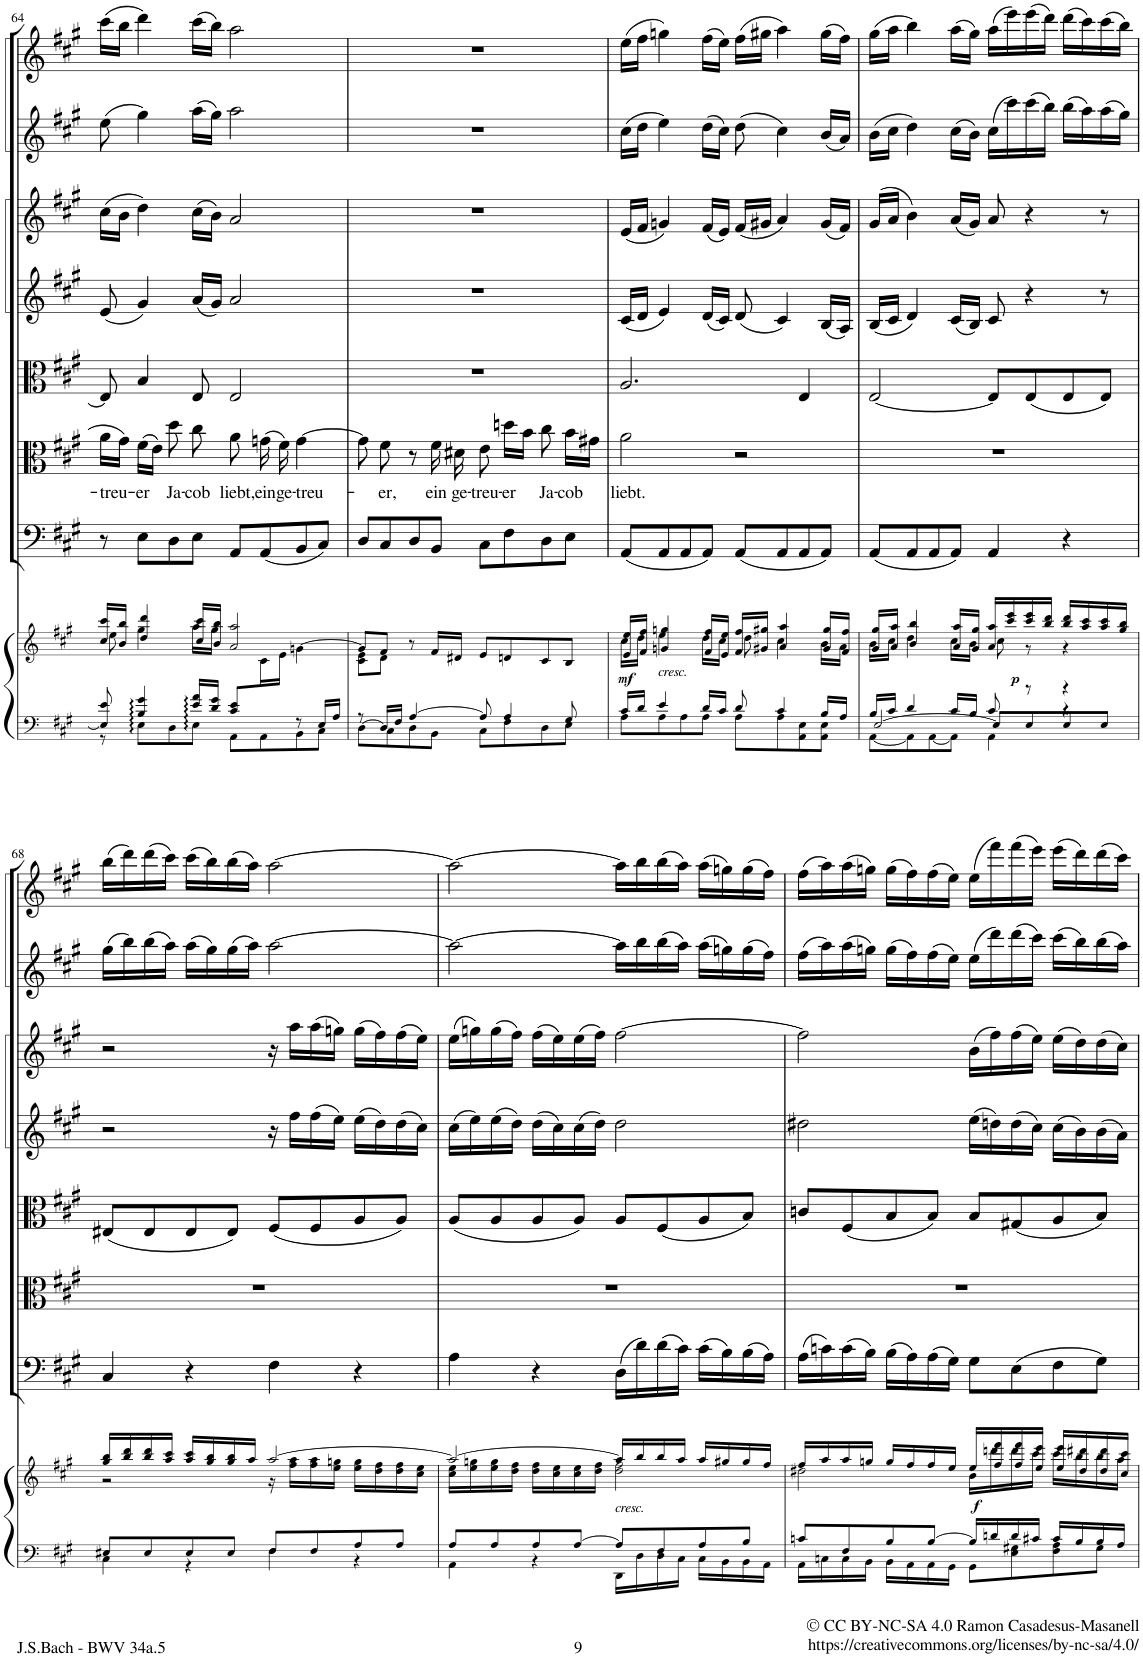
**kern	**kern	**dynam	**kern	**kern	**text	**kern	**kern	**kern	**kern	**kern
*part8	*part8	*part8	*part7	*part6	*part6	*part5	*part4	*part3	*part2	*part1
*staff9	*staff8	*staff8/9	*staff7	*staff6	*staff6	*staff5	*staff4	*staff3	*staff2	*staff1
*I"Piano reduction	*	*	*I"Continuo	*I"Alto	*	*I"Viola	*I"Violino II	*I"Violino I	*I"Flauto traverso II	*I"Flauto traverso I
*I'Pno	*	*	*	*	*	*I'Vla	*	*I'Vln	*I'Fl	*I'Fl
!!LO:PB:g=z
*clefF4	*clefG2	*	*clefF4	*clefC3	*	*clefC3	*clefG2	*clefG2	*clefG2	*clefG2
*k[f#c#g#]	*k[f#c#g#]	*	*k[f#c#g#]	*k[f#c#g#]	*	*k[f#c#g#]	*k[f#c#g#]	*k[f#c#g#]	*k[f#c#g#]	*k[f#c#g#]
*A:	*A:	*	*A:	*A:	*	*A:	*A:	*A:	*A:	*A:
*M4/4	*M4/4	*	*M4/4	*M4/4	*	*M4/4	*M4/4	*M4/4	*M4/4	*M4/4
*met(c)	*met(c)	*	*met(c)	*met(c)	*	*met(c)	*met(c)	*met(c)	*met(c)	*met(c)
=64	=64	=64	=64	=64	=64	=64	=64	=64	=64	=64
*^	*^	*	*	*	*	*	*	*	*	*
*	*	*	*^	*	*	*	*	*	*	*	*	*
!	!	!	!	!	!	!	!	!LO:LY:b	!	!	!	!	!
8E/] 8e/	8r	16cc#/ 16ccc#/LL	8ee\	8ryy	.	8r	16a\LL	-treu-	8E/]	(8e/	(16cc#\LL	(8ee\	(16ccc#\LL
.	.	16b/ 16bb/JJ	.	.	.	.	16g#\JJ	.	.	.	16b\JJ	.	16bb\JJ
*	*	*	*v	*v	*	*	*	*	*	*	*	*	*
!	!	!	!	!	!	!	!LO:LY:b	!	!	!	!	!
4B/ 4g#/	8E\L	4dd/ 4ddd/	4gg#\	.	8E\L	(16f#\LL	-er	4B/	4g#/)	4dd\)	4gg#\)	4ddd\)
.	.	.	.	.	.	16e\JJ)	.	.	.	.	.	.
!	!	!	!	!	!	!	!LO:LY:b	!	!	!	!	!
.	8D\	.	.	.	8D\	8dd\	Ja-	.	.	.	.	.
!	!	!	!	!	!	!	!LO:LY:b	!	!	!	!	!
16e/ 16a/LL	8E\J	16cc#/ 16ccc#/LL	16aa\LL	.	8E\J	8cc#\	cob	8E/	(16a/LL	(16cc#\LL	(16aa\LL	(16ccc#\LL
16d/ 16g#/JJ	.	16b/ 16bb/JJ	16gg#\JJ	.	.	.	.	.	16g#/JJ)	16b\JJ)	16gg#\JJ)	16bb\JJ)
!	!	!	!	!	!	!	!LO:LY:b	!	!	!	!	!
8c#/ 8e/L	8AA\L	2a/ 2aa/	4ryy	.	8AA/L	8a\	liebt,	2E/	2a/	2a/	2aa\	2aa\
*	*	*	*^	*	*	*	*	*	*	*	*	*
!	!	!	!	!	!	!	!	!LO:LY:b	!	!	!	!	!
8ryy	8AA\	.	.	16c#\L	.	(8AA/	(16gn\	ein	.	.	.	.	.
!	!	!	!	!	!	!	!	!LO:LY:b	!	!	!	!	!
.	.	.	.	16e\JJ	.	.	16f#\)	ge-	.	.	.	.	.
!	!	!	!	!	!	!	!	!LO:LY:b	!	!	!	!	!
8r	8BB\	.	[>4gn\	4ryy	.	8BB/	[4g\	-treu-	.	.	.	.	.
16E/LL	8C#\J	.	.	.	.	8C#/J)	.	.	.	.	.	.	.
16A/JJ	.	.	.	.	.	.	.	.	.	.	.	.	.
*	*	*	*v	*v	*	*	*	*	*	*	*	*	*
=65	=65	=65	=65	=65	=65	=65	=65	=65	=65	=65	=65	=65
8r	[>8D\L	8g/L]	8c#\ 8e\L	.	8D/L	8g\]	.	1r	1r	1r	1r	1r
!	!	!	!	!	!	!	!LO:LY:b	!	!	!	!	!
16D/LL]	8C#\	8f#/J	8d\J	.	8C#/	8f#\	-er,	.	.	.	.	.
16F#/JJ	.	.	.	.	.	.	.	.	.	.	.	.
[4A/	8D\	8r	8ryy	.	8D/	8r	.	.	.	.	.	.
!	!	!	!	!	!	!	!LO:LY:b	!	!	!	!	!
.	8BB\J	16f#/LL	8ryy	.	8BB/J	16f#\	ein	.	.	.	.	.
!	!	!	!	!	!	!	!LO:LY:b	!	!	!	!	!
.	.	16d#X/JJ	.	.	.	16d#X\	ge-	.	.	.	.	.
!	!	!	!	!	!	!	!LO:LY:b	!	!	!	!	!
8A/]	8C#\L	8e/L	2ryy	.	8C#\L	8e\	-treu-	.	.	.	.	.
!	!	!	!	!	!	!	!LO:LY:b	!	!	!	!	!
4A/	8F#\	8dn/	.	.	8F#\	16ddn\LL	-er	.	.	.	.	.
.	.	.	.	.	.	16b\JJ	.	.	.	.	.	.
!	!	!	!	!	!	!	!LO:LY:b	!	!	!	!	!
.	8D\	8c#/	.	.	8D\	8cc#\	Ja-	.	.	.	.	.
!	!	!	!	!	!	!	!LO:LY:b	!	!	!	!	!
8G#/	8E\J	8B/J	.	.	8E\J	16b\LL	cob	.	.	.	.	.
.	.	.	.	.	.	16g#X\JJ	.	.	.	.	.	.
=66	=66	=66	=66	=66	=66	=66	=66	=66	=66	=66	=66	=66
!	!	!	!	!LO:DY:b	!	!	!LO:LY:b	!	!	!	!	!
16c#/LL	8A\L	16e/ 16ee/LL	16cc#\LL	mf	(8AA/L	2a\	liebt.	2.A/	(16c#/LL	(16e/LL	(16cc#\LL	(16ee\LL
16d/JJ	.	16f#/ 16ff#/JJ	16dd\JJ	.	.	.	.	.	16d/JJ	16f#/JJ	16dd\JJ	16ff#\JJ
!	!	!LO:TX:b:i:t=cresc.	!	!	!	!	!	!	!	!	!	!
4e/	8A\	4gn/ 4ggn/	4ee\	.	8AA/	.	.	.	4e/)	4gn/)	4ee\)	4ggn\)
.	8A\	.	.	.	8AA/	.	.	.	.	.	.	.
16d/LL	8A\J	16f#/ 16ff#/LL	16dd\LL	.	8AA/J)	.	.	.	(16d/LL	(16f#/LL	(16dd\LL	(16ff#\LL
16c#/JJ	.	16e/ 16ee/JJ	16cc#\JJ	.	.	.	.	.	16c#/JJ)	16e/JJ)	16cc#\JJ)	16ee\JJ)
8d/	8A\L	16f#/ 16ff#/LL	8dd\	.	(8AA/L	2r	.	.	(8d/	(16f#/LL	(8dd\	(16ff#\LL
.	.	16g#X/ 16gg#X/JJ	.	.	.	.	.	.	.	16g#X/JJ	.	16gg#X\JJ
4c#/	8A\	4a/ 4aa/	4cc#\	.	8AA/	.	.	.	4c#/)	4a/)	4cc#\)	4aa\)
.	8AA\ 8E\	.	.	.	8AA/	.	.	4E/	.	.	.	.
16B/LL	8AA\ 8E\J	16g#/ 16gg#/LL	16b\LL	.	8AA/J)	.	.	.	(16B/LL	(16g#/LL	(16b/LL	(16gg#\LL
16A/JJ	.	16f#/ 16ff#/JJ	16a\JJ	.	.	.	.	.	16A/JJ)	16f#/JJ)	16a/JJ)	16ff#\JJ)
=67	=67	=67	=67	=67	=67	=67	=67	=67	=67	=67	=67	=67
*	*^	*	*	*	*	*	*	*	*	*	*	*
16B/LL	[8AA\L	[2E/	16g#/ 16gg#/LL	16b\LL	.	(8AA/L	1r	.	[2E/	(16B/LL	(16g#/LL	(16b\LL	(16gg#\LL
16c#/JJ	.	.	16a/ 16aa/JJ	16cc#\JJ	.	.	.	.	.	16c#/JJ	16a/JJ	16cc#\JJ	16aa\JJ
4d/	8AA\]	.	4b/ 4bb/	4dd\	.	8AA/	.	.	.	4d/)	4b\)	4dd\)	4bb\)
.	[8AA\	.	.	.	.	8AA/	.	.	.	.	.	.	.
16c#/LL	8AA\J]	.	16a/ 16aa/LL	16cc#\LL	.	8AA/J)	.	.	.	(16c#/LL	(16a/LL	(16cc#\LL	(16aa\LL
16B/JJ	.	.	16g#/ 16gg#/JJ	16b\JJ	.	.	.	.	.	16B/JJ)	16g#/JJ)	16b\JJ)	16gg#\JJ)
8c#/	4AA\	8E/L]	16a/ 16aa/LL	8cc#\	.	4AA/	.	.	8E/L]	8c#/	8a/	(16cc#\LL	(16aa\LL
!	!	!	!	!	!LO:DY:b	!	!	!	!	!	!	!	!
.	.	.	16ccc#/ 16eee/	.	p	.	.	.	.	.	.	16ccc#\)	16eee\)
8r	.	8E/	16ccc#/ 16eee/	8r	.	.	.	.	(8E/	4r	4r	(16ccc#\	(16eee\
.	.	.	16bb/ 16ddd/JJ	.	.	.	.	.	.	.	.	16bb\JJ)	16ddd\JJ)
4r	4r	8E/	16bb/ 16ddd/LL	4r	.	4r	.	.	8E/	.	.	(16bb\LL	(16ddd\LL
.	.	.	16aa/ 16ccc#/	.	.	.	.	.	.	.	.	16aa\)	16ccc#\)
.	.	8E/J	16aa/ 16ccc#/	.	.	.	.	.	8E/J)	8r	8r	(16aa\	(16ccc#\
.	.	.	16gg#/ 16bb/JJ	.	.	.	.	.	.	.	.	16gg#\JJ)	16bb\JJ)
*	*v	*v	*	*	*	*	*	*	*	*	*	*	*
!!LO:LB:g=z
=68	=68	=68	=68	=68	=68	=68	=68	=68	=68	=68	=68	=68
8E#X/L	4C#\	16gg#/ 16bb/LL	2r	.	4C#/	1r	.	(8E#X/L	2r	2r	(16gg#\LL	(16bb\LL
.	.	16bb/ 16ddd/	.	.	.	.	.	.	.	.	16bb\)	16ddd\)
8E#/	.	16bb/ 16ddd/	.	.	.	.	.	8E#/	.	.	(16bb\	(16ddd\
.	.	16aa/ 16ccc#/JJ	.	.	.	.	.	.	.	.	16aa\JJ)	16ccc#\JJ)
8E#/	4r	16aa/ 16ccc#/LL	.	.	4r	.	.	8E#/	.	.	(16aa\LL	(16ccc#\LL
.	.	16gg#/ 16bb/	.	.	.	.	.	.	.	.	16gg#\)	16bb\)
8E#/J	.	16gg#/ 16bb/	.	.	.	.	.	8E#/J)	.	.	(16gg#\	(16bb\
.	.	16aa/JJ	.	.	.	.	.	.	.	.	16aa\JJ)	16aa\JJ)
8F#/L	4F#\	[2aa/	16r	.	4F#\	.	.	(8F#/L	16r	16r	[2aa\	[2aa\
.	.	.	16ff#\ 16aa\LL	.	.	.	.	.	16ff#\LL	16aa\LL	.	.
8F#/	.	.	16ff#\ 16aa\	.	.	.	.	8F#/	(16ff#\	(16aa\	.	.
.	.	.	16ee\ 16ggn\JJ	.	.	.	.	.	16ee\JJ)	16ggn\JJ)	.	.
8A/	4r	.	16ee\ 16gg\LL	.	4r	.	.	8A/	(16ee\LL	(16gg\LL	.	.
.	.	.	16dd\ 16ff#\	.	.	.	.	.	16dd\)	16ff#\)	.	.
8A/J	.	.	16dd\ 16ff#\	.	.	.	.	8A/J)	(16dd\	(16ff#\	.	.
.	.	.	16cc#\ 16ee\JJ	.	.	.	.	.	16cc#\JJ)	16ee\JJ)	.	.
=69	=69	=69	=69	=69	=69	=69	=69	=69	=69	=69	=69	=69
8A/L	4AA\	2aa/_	16cc#\ 16ee\LL	.	4A\	1r	.	(8A/L	(16cc#\LL	(16ee\LL	2aa\_	2aa\_
.	.	.	16ee\ 16ggn\	.	.	.	.	.	16ee\)	16ggn\)	.	.
8A/	.	.	16ee\ 16gg\	.	.	.	.	8A/	(16ee\	(16gg\	.	.
.	.	.	16dd\ 16ff#\JJ	.	.	.	.	.	16dd\JJ)	16ff#\JJ)	.	.
8A/	4r	.	16dd\ 16ff#\LL	.	4r	.	.	8A/	(16dd\LL	(16ff#\LL	.	.
.	.	.	16cc#\ 16ee\	.	.	.	.	.	16cc#\)	16ee\)	.	.
[8A/J	.	.	16cc#\ 16ee\	.	.	.	.	8A/J)	(16cc#\	(16ee\	.	.
.	.	.	16dd\ 16ff#\JJ	.	.	.	.	.	16dd\JJ)	16ff#\JJ)	.	.
!	!	!LO:TX:b:i:t=cresc.	!	!	!	!	!	!	!	!	!	!
8A/L]	16DD\LL	16aa/LL]	2dd\ 2ff#\	.	(16D\LL	.	.	8A/L	2dd\	[2ff#\	16aa\LL]	16aa\LL]
.	16D\	16bb/	.	.	16d\)	.	.	.	.	.	16bb\	16bb\
8F#/	16D\	16bb/	.	.	(16d\	.	.	(8F#/	.	.	(16bb\	(16bb\
.	16C#\JJ	16aa/JJ	.	.	16c#\JJ)	.	.	.	.	.	16aa\JJ)	16aa\JJ)
8A/	16C#\LL	16aa/LL	.	.	(16c#\LL	.	.	8A/	.	.	(16aa\LL	(16aa\LL
.	16BB\	16gg#X/	.	.	16B\)	.	.	.	.	.	16ggn\)	16ggn\)
8B/J	16BB\	16gg#/	.	.	(16B\	.	.	8B/J)	.	.	(16gg\	(16gg\
.	16AA\JJ	16ff#/JJ	.	.	16A\JJ)	.	.	.	.	.	16ff#\JJ)	16ff#\JJ)
=70	=70	=70	=70	=70	=70	=70	=70	=70	=70	=70	=70	=70
8cn/L	16AA\LL	16ff#/LL	2dd#X\	.	(16A\LL	1r	.	8cn/L	2dd#X\	2ff#\]	(16ff#\LL	(16ff#\LL
.	16Cn\	16aa/	.	.	16cn\)	.	.	.	.	.	16aa\)	16aa\)
8F#/	16C\	16aa/	.	.	(16c\	.	.	(8F#/	.	.	(16aa\	(16aa\
.	16BB\JJ	16ggn/JJ	.	.	16B\JJ)	.	.	.	.	.	16ggn\JJ)	16ggn\JJ)
8B/	16BB\LL	16gg/LL	.	.	(16B\LL	.	.	8B/	.	.	(16gg\LL	(16gg\LL
.	16AA\	16ff#/	.	.	16A\)	.	.	.	.	.	16ff#\)	16ff#\)
[8B/J	16AA\	16ff#/	.	.	(16A\	.	.	8B/J)	.	.	(16ff#\	(16ff#\
.	16GG#\JJ	16ee/JJ	.	.	16G#\JJ)	.	.	.	.	.	16ee\JJ)	16ee\JJ)
!	!	!	!	!LO:DY:b	!	!	!	!	!	!	!	!
16B/LL]	8GG#\L	16ee/LL	16b\LL	f	8G#\L	.	.	8B/L	(16ee\LL	(16b\LL	(16ee\LL	(16ee\LL
16dn/	.	16ff#/ 16fff#/	16dddn\	.	.	.	.	.	16ddn\)	16ff#\)	16ddd\)	16fff#\)
16d/	8E\ 8G#X\	16ff#/ 16fff#/	16ddd\	.	(8E\	.	.	(8G#X/	(16dd\	(16ff#\	(16ddd\	(16fff#\
16c#X/JJ	.	16ee/ 16eee/JJ	16ccc#\JJ	.	.	.	.	.	16cc#\JJ)	16ee\JJ)	16ccc#\JJ)	16eee\JJ)
16c#/LL	8F#\ 8A\	16ee/ 16eee/LL	16ccc#\LL	.	8F#\	.	.	8A/	(16cc#\LL	(16ee\LL	(16ccc#\LL	(16eee\LL
16B/	.	16dd#/ 16ddd#X/	16bb\	.	.	.	.	.	16b\)	16dd\)	16bb\)	16ddd\)
16B/	8G#\J	16dd#/ 16ddd#/	16bb\	.	8G#\J)	.	.	8B/J)	(16b\	(16dd\	(16bb\	(16ddd\
16A/JJ	.	16cc#/ 16ccc#/JJ	16aa\JJ	.	.	.	.	.	16a\JJ)	16cc#\JJ)	16aa\JJ)	16ccc#\JJ)
*v	*v	*	*	*	*	*	*	*	*	*	*	*
*	*v	*v	*	*	*	*	*	*	*	*	*
=	=	=	=	=	=	=	=	=	=	=
*-	*-	*-	*-	*-	*-	*-	*-	*-	*-	*-
